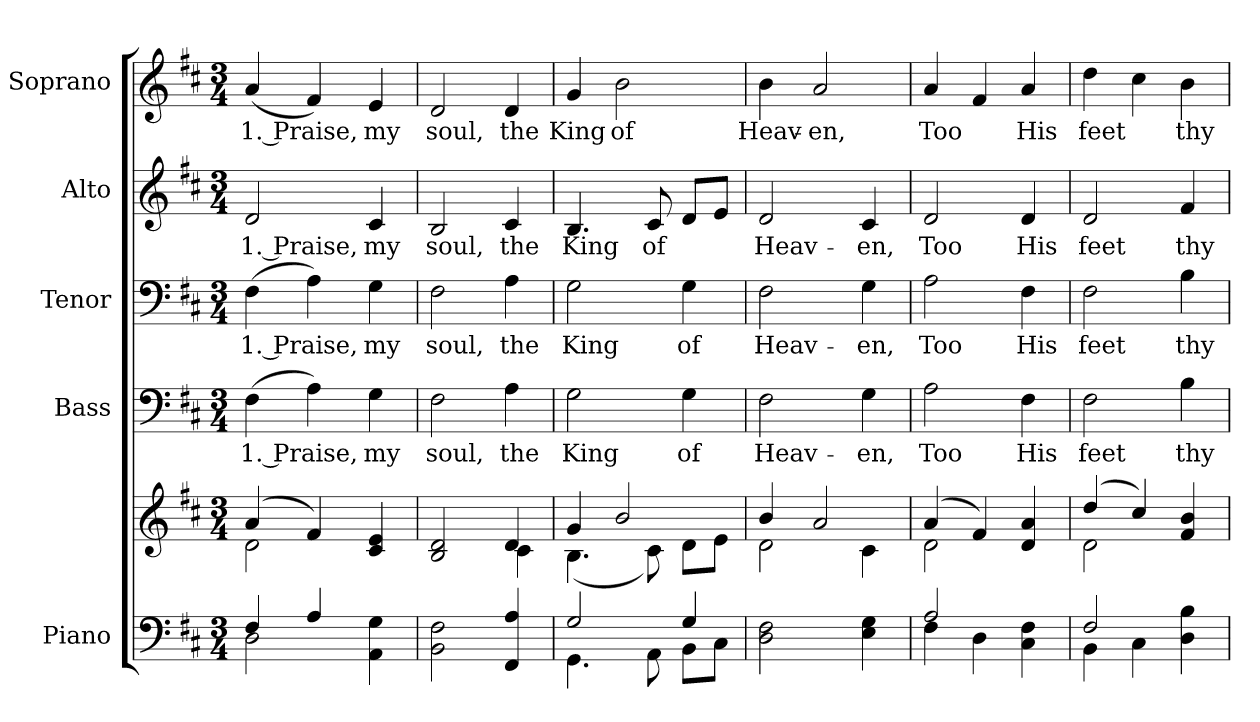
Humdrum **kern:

**kern	**kern	**kern	**text	**kern	**text	**kern	**text	**kern	**text
*part5	*part5	*part4	*part4	*part3	*part3	*part2	*part2	*part1	*part1
*staff6	*staff5	*staff4	*staff4	*staff3	*staff3	*staff2	*staff2	*staff1	*staff1
*I"Piano	*	*I"Bass	*	*I"Tenor	*	*I"Alto	*	*I"Soprano	*
*I'Pno.	*	*I'B.	*	*I'T.	*	*I'A.	*	*I'S.	*
!!LO:PB:g=z
*clefF4	*clefG2	*clefF4	*	*clefF4	*	*clefG2	*	*clefG2	*
*k[f#c#]	*k[f#c#]	*k[f#c#]	*	*k[f#c#]	*	*k[f#c#]	*	*k[f#c#]	*
*D:	*D:	*D:	*	*D:	*	*D:	*	*D:	*
*M3/4	*M3/4	*M3/4	*	*M3/4	*	*M3/4	*	*M3/4	*
*MM150	*MM150	*MM150	*	*MM150	*	*MM150	*	*MM150	*
=1	=1	=1	=1	=1	=1	=1	=1	=1	=1
*^	*^	*	*	*	*	*	*	*	*
!	!	!	!	!	!LO:LY:b:color=#000000	!	!	!	!	!	!
!	!	!	!	!	!	!	!LO:LY:b:color=#000000	!	!	!	!
!	!	!	!	!	!	!	!	!	!LO:LY:b:color=#000000	!	!
!	!	!	!	!	!	!	!	!	!	!	!LO:LY:b:color=#000000
4F#i/	2Di\	(4ai/	2di\	(4F#i\	1. Praise,	(4F#i\	1. Praise,	2di/	1. Praise,	(4ai/	1. Praise,
4Ai/	.	4f#i/)	.	4Ai\)	.	4Ai\)	.	.	.	4f#i/)	.
!	!	!	!	!	!LO:LY:b:color=#000000	!	!	!	!	!	!
!	!	!	!	!	!	!	!LO:LY:b:color=#000000	!	!	!	!
!	!	!	!	!	!	!	!	!	!LO:LY:b:color=#000000	!	!
!	!	!	!	!	!	!	!	!	!	!	!LO:LY:b:color=#000000
4AAi\ 4Gi	4ryy	4c#i/ 4ei	4ryy	4Gi\	my	4Gi\	my	4c#i/	my	4ei/	my
*v	*v	*	*	*	*	*	*	*	*	*	*
=2	=2	=2	=2	=2	=2	=2	=2	=2	=2	=2
*^	*	*	*	*	*	*	*	*	*	*
!	!	!	!	!	!LO:LY:b:color=#000000	!	!	!	!	!	!
*v	*v	*	*	*	*	*	*	*	*	*	*
*^	*	*	*	*	*	*	*	*	*	*
!	!	!	!	!	!	!	!LO:LY:b:color=#000000	!	!	!	!
*v	*v	*	*	*	*	*	*	*	*	*	*
*^	*	*	*	*	*	*	*	*	*	*
!	!	!	!	!	!	!	!	!	!LO:LY:b:color=#000000	!	!
*v	*v	*	*	*	*	*	*	*	*	*	*
*^	*	*	*	*	*	*	*	*	*	*
!	!	!	!	!	!	!	!	!	!	!	!LO:LY:b:color=#000000
*v	*v	*	*	*	*	*	*	*	*	*	*
2BBi\ 2F#i	2Bi/ 2di	2ryy	2F#i\	soul,	2F#i\	soul,	2Bi/	soul,	2di/	soul,
!	!	!	!	!LO:LY:b:color=#000000	!	!	!	!	!	!
!	!	!	!	!	!	!LO:LY:b:color=#000000	!	!	!	!
!	!	!	!	!	!	!	!	!LO:LY:b:color=#000000	!	!
!	!	!	!	!	!	!	!	!	!	!LO:LY:b:color=#000000
4FF#i/ 4Ai	4di/	4c#i\	4Ai\	the	4Ai\	the	4c#i/	the	4di/	the
=3	=3	=3	=3	=3	=3	=3	=3	=3	=3	=3
*^	*	*	*	*	*	*	*	*	*	*
!	!	!	!	!	!LO:LY:b:color=#000000	!	!	!	!	!	!
!	!	!	!	!	!	!	!LO:LY:b:color=#000000	!	!	!	!
!	!	!	!	!	!	!	!	!	!LO:LY:b:color=#000000	!	!
!	!	!	!	!	!	!	!	!	!	!	!LO:LY:b:color=#000000
2Gi/	4.GGi\	4gi/	(4.Bi\	2Gi\	King	2Gi\	King	4.Bi/	King	4gi/	King
!	!	!	!	!	!	!	!	!	!	!	!LO:LY:b:color=#000000
.	.	2bi/	.	.	.	.	.	.	.	2bi\	of
!	!	!	!	!	!	!	!	!	!LO:LY:b:color=#000000	!	!
.	8AAi\	.	8c#i\)	.	.	.	.	8c#i/	of	.	.
!	!	!	!	!	!LO:LY:b:color=#000000	!	!	!	!	!	!
!	!	!	!	!	!	!	!LO:LY:b:color=#000000	!	!	!	!
4Gi/	8BBi\L	.	8di\L	4Gi\	of	4Gi\	of	8di/L	.	.	.
.	8C#i\J	.	8ei\J	.	.	.	.	8ei/J	.	.	.
*v	*v	*	*	*	*	*	*	*	*	*	*
=4	=4	=4	=4	=4	=4	=4	=4	=4	=4	=4
*^	*	*	*	*	*	*	*	*	*	*
!	!	!	!	!	!LO:LY:b:color=#000000	!	!	!	!	!	!
*v	*v	*	*	*	*	*	*	*	*	*	*
*^	*	*	*	*	*	*	*	*	*	*
!	!	!	!	!	!	!	!LO:LY:b:color=#000000	!	!	!	!
*v	*v	*	*	*	*	*	*	*	*	*	*
*^	*	*	*	*	*	*	*	*	*	*
!	!	!	!	!	!	!	!	!	!LO:LY:b:color=#000000	!	!
*v	*v	*	*	*	*	*	*	*	*	*	*
*^	*	*	*	*	*	*	*	*	*	*
!	!	!	!	!	!	!	!	!	!	!	!LO:LY:b:color=#000000
*v	*v	*	*	*	*	*	*	*	*	*	*
2Di\ 2F#i	4bi/	2di\	2F#i\	Heav-	2F#i\	Heav-	2di/	Heav-	4bi\	Heav-
!	!	!	!	!	!	!	!	!	!	!LO:LY:b:color=#000000
.	2ai/	.	.	.	.	.	.	.	2ai/	-en,
!	!	!	!	!LO:LY:b:color=#000000	!	!	!	!	!	!
!	!	!	!	!	!	!LO:LY:b:color=#000000	!	!	!	!
!	!	!	!	!	!	!	!	!LO:LY:b:color=#000000	!	!
4Ei\ 4Gi	.	4c#i\	4Gi\	-en,	4Gi\	-en,	4c#i/	-en,	.	.
!!LO:PB:g=z
=5	=5	=5	=5	=5	=5	=5	=5	=5	=5	=5
*^	*	*	*	*	*	*	*	*	*	*
!	!	!	!	!	!LO:LY:b:color=#000000	!	!	!	!	!	!
!	!	!	!	!	!	!	!LO:LY:b:color=#000000	!	!	!	!
!	!	!	!	!	!	!	!	!	!LO:LY:b:color=#000000	!	!
!	!	!	!	!	!	!	!	!	!	!	!LO:LY:b:color=#000000
2Ai/	4F#i\	(4ai/	2di\	2Ai\	Too	2Ai\	Too	2di/	Too	4ai/	Too
.	4Di\	4f#i/)	.	.	.	.	.	.	.	4f#i/	.
!	!	!	!	!	!LO:LY:b:color=#000000	!	!	!	!	!	!
!	!	!	!	!	!	!	!LO:LY:b:color=#000000	!	!	!	!
!	!	!	!	!	!	!	!	!	!LO:LY:b:color=#000000	!	!
!	!	!	!	!	!	!	!	!	!	!	!LO:LY:b:color=#000000
4C#i\ 4F#i	4ryy	4di/ 4ai	4ryy	4F#i\	His	4F#i\	His	4di/	His	4ai/	His
=6	=6	=6	=6	=6	=6	=6	=6	=6	=6	=6	=6
!	!	!	!	!	!LO:LY:b:color=#000000	!	!	!	!	!	!
!	!	!	!	!	!	!	!LO:LY:b:color=#000000	!	!	!	!
!	!	!	!	!	!	!	!	!	!LO:LY:b:color=#000000	!	!
!	!	!	!	!	!	!	!	!	!	!	!LO:LY:b:color=#000000
2F#i/	4BBi\	(4ddi/	2di\	2F#i\	feet	2F#i\	feet	2di/	feet	4ddi\	feet
.	4C#i\	4cc#i/)	.	.	.	.	.	.	.	4cc#i\	.
!	!	!	!	!	!LO:LY:b:color=#000000	!	!	!	!	!	!
!	!	!	!	!	!	!	!LO:LY:b:color=#000000	!	!	!	!
!	!	!	!	!	!	!	!	!	!LO:LY:b:color=#000000	!	!
!	!	!	!	!	!	!	!	!	!	!	!LO:LY:b:color=#000000
4Di\ 4Bi	4ryy	4f#i/ 4bi	4ryy	4Bi\	thy	4Bi\	thy	4f#i/	thy	4bi\	thy
*v	*v	*	*	*	*	*	*	*	*	*	*
*	*v	*v	*	*	*	*	*	*	*	*
=	=	=	=	=	=	=	=	=	=
*-	*-	*-	*-	*-	*-	*-	*-	*-	*-
